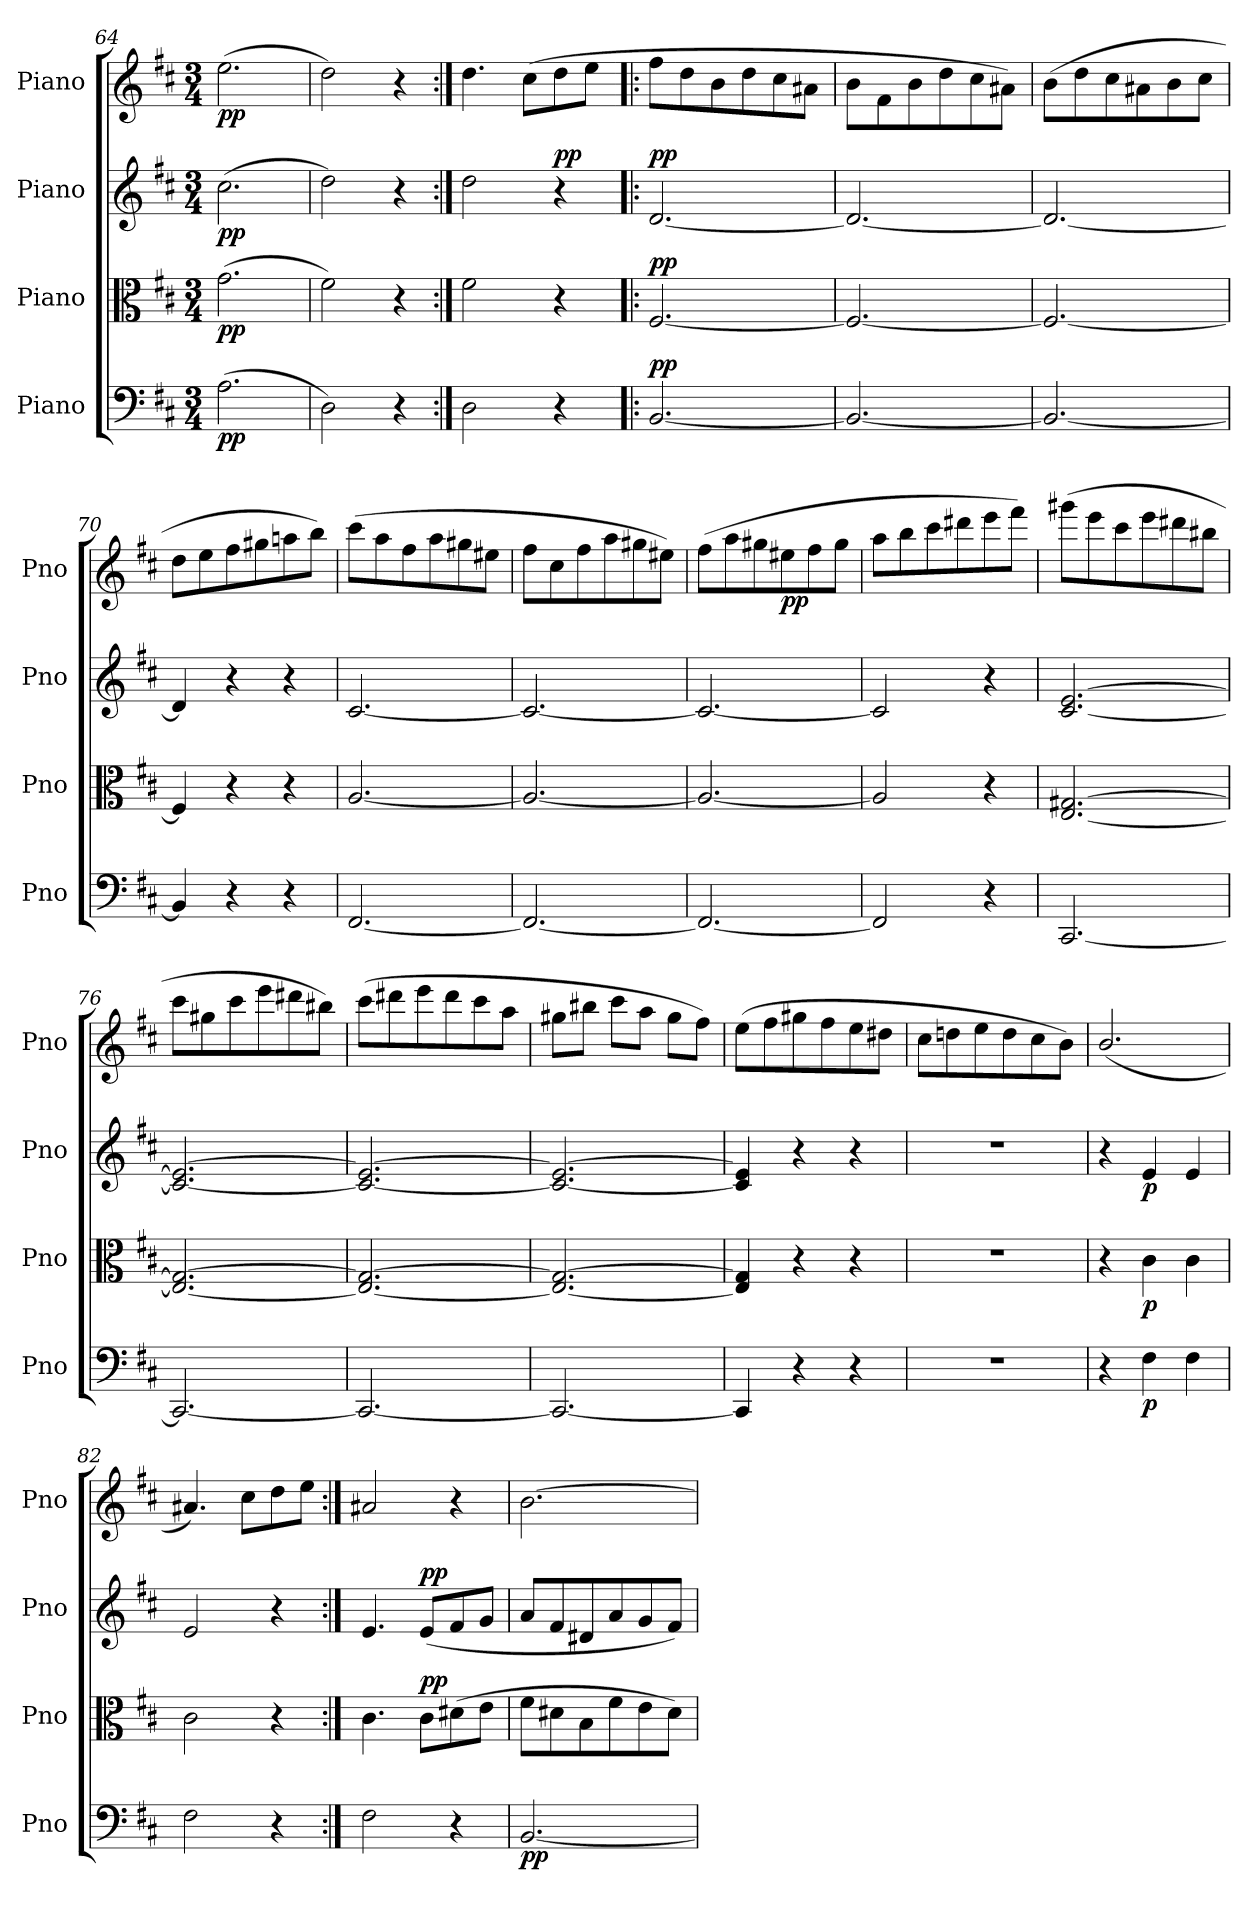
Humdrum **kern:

**kern	**dynam	**kern	**dynam	**kern	**dynam	**kern	**dynam
*part4	*part4	*part3	*part3	*part2	*part2	*part1	*part1
*staff4	*staff4	*staff3	*staff3	*staff2	*staff2	*staff1	*staff1
*I"Piano	*	*I"Piano	*	*I"Piano	*	*I"Piano	*
*I'Pno	*	*I'Pno	*	*I'Pno	*	*I'Pno	*
*clefF4	*	*clefC3	*	*clefG2	*	*clefG2	*
*k[f#c#]	*	*k[f#c#]	*	*k[f#c#]	*	*k[f#c#]	*
*M3/4	*	*M3/4	*	*M3/4	*	*M3/4	*
=64	=64	=64	=64	=64	=64	=64	=64
!	!LO:DY:b	!	!LO:DY:b	!	!LO:DY:b	!	!LO:DY:b
(>2.A\	pp	(>2.g\	pp	(>2.cc#\	pp	(>2.ee\	pp
=65	=65	=65	=65	=65	=65	=65	=65
2D\)	.	2f#\)	.	2dd\)	.	2dd\)	.
4r	.	4r	.	4r	.	4r	.
=66:|!	=66:|!	=66:|!	=66:|!	=66:|!	=66:|!	=66:|!	=66:|!
2D\	.	2f#\	.	2dd\	.	4.dd\	.
.	.	.	.	.	.	(>8cc#\L	.
!	!	!	!	!	!LO:DY:a	!	!
4r	.	4r	.	4r	pp	8dd\	.
.	.	.	.	.	.	8ee\J	.
!!LO:PB:g=z
=67!|:	=67!|:	=67!|:	=67!|:	=67!|:	=67!|:	=67!|:	=67!|:
!	!LO:DY:a	!	!LO:DY:a	!	!LO:DY:a	!	!
[2.BB/	pp	[2.F#/	pp	[2.d/	pp	8ff#\L	.
.	.	.	.	.	.	8dd\	.
.	.	.	.	.	.	8b\	.
.	.	.	.	.	.	8dd\	.
.	.	.	.	.	.	8cc#\	.
.	.	.	.	.	.	8a#X\J	.
!!LO:LB:g=z
=68	=68	=68	=68	=68	=68	=68	=68
2.BB/_	.	2.F#/_	.	2.d/_	.	8b\L	.
.	.	.	.	.	.	8f#\	.
.	.	.	.	.	.	8b\	.
.	.	.	.	.	.	8dd\	.
.	.	.	.	.	.	8cc#\	.
.	.	.	.	.	.	8a#X\J)	.
=69	=69	=69	=69	=69	=69	=69	=69
2.BB/_	.	2.F#/_	.	2.d/_	.	(>8b\L	.
.	.	.	.	.	.	8dd\	.
.	.	.	.	.	.	8cc#\	.
.	.	.	.	.	.	8a#X\	.
.	.	.	.	.	.	8b\	.
.	.	.	.	.	.	8cc#\J	.
=70	=70	=70	=70	=70	=70	=70	=70
4BB/]	.	4F#/]	.	4d/]	.	8dd\L	.
.	.	.	.	.	.	8ee\	.
4r	.	4r	.	4r	.	8ff#\	.
.	.	.	.	.	.	8gg#X\	.
4r	.	4r	.	4r	.	8aan\	.
.	.	.	.	.	.	8bb\J)	.
=71	=71	=71	=71	=71	=71	=71	=71
[2.FF#/	.	[2.A/	.	[2.c#/	.	(>8ccc#\L	.
.	.	.	.	.	.	8aa\	.
.	.	.	.	.	.	8ff#\	.
.	.	.	.	.	.	8aa\	.
.	.	.	.	.	.	8gg#X\	.
.	.	.	.	.	.	8ee#X\J	.
=72	=72	=72	=72	=72	=72	=72	=72
2.FF#/_	.	2.A/_	.	2.c#/_	.	8ff#\L	.
.	.	.	.	.	.	8cc#\	.
.	.	.	.	.	.	8ff#\	.
.	.	.	.	.	.	8aa\	.
.	.	.	.	.	.	8gg#X\	.
.	.	.	.	.	.	8ee#X\J)	.
=73	=73	=73	=73	=73	=73	=73	=73
2.FF#/_	.	2.A/_	.	2.c#/_	.	(>8ff#\L	.
.	.	.	.	.	.	8aa\	.
.	.	.	.	.	.	8gg#X\	.
!	!	!	!	!	!	!	!LO:DY:b
.	.	.	.	.	.	8ee#X\	pp
.	.	.	.	.	.	8ff#\	.
.	.	.	.	.	.	8gg#\J	.
=74	=74	=74	=74	=74	=74	=74	=74
2FF#/]	.	2A/]	.	2c#/]	.	8aa\L	.
.	.	.	.	.	.	8bb\	.
.	.	.	.	.	.	8ccc#\	.
.	.	.	.	.	.	8ddd#X\	.
4r	.	4r	.	4r	.	8eee\	.
.	.	.	.	.	.	8fff#\J)	.
!!LO:PB:g=z
=75	=75	=75	=75	=75	=75	=75	=75
[2.CC#/	.	[2.E/ [2.G#X/	.	[2.c#/ [2.e/	.	(>8ggg#X\L	.
.	.	.	.	.	.	8eee\	.
.	.	.	.	.	.	8ccc#\	.
.	.	.	.	.	.	8eee\	.
.	.	.	.	.	.	8ddd#X\	.
.	.	.	.	.	.	8bb#X\J	.
=76	=76	=76	=76	=76	=76	=76	=76
2.CC#/_	.	2.E/_ 2.G#/_	.	2.c#/_ 2.e/_	.	8ccc#\L	.
.	.	.	.	.	.	8gg#X\	.
.	.	.	.	.	.	8ccc#\	.
.	.	.	.	.	.	8eee\	.
.	.	.	.	.	.	8ddd#X\	.
.	.	.	.	.	.	8bb#X\J)	.
=77	=77	=77	=77	=77	=77	=77	=77
2.CC#/_	.	2.E/_ 2.G#/_	.	2.c#/_ 2.e/_	.	(>8ccc#\L	.
.	.	.	.	.	.	8ddd#X\	.
.	.	.	.	.	.	8eee\	.
.	.	.	.	.	.	8ddd#\	.
.	.	.	.	.	.	8ccc#\	.
.	.	.	.	.	.	8aa\J	.
!!LO:LB:g=z
=78	=78	=78	=78	=78	=78	=78	=78
2.CC#/_	.	2.E/_ 2.G#/_	.	2.c#/_ 2.e/_	.	8gg#X\L	.
.	.	.	.	.	.	8bb#X\J	.
.	.	.	.	.	.	8ccc#\L	.
.	.	.	.	.	.	8aa\J	.
.	.	.	.	.	.	8gg#\L	.
.	.	.	.	.	.	8ff#\J)	.
=79	=79	=79	=79	=79	=79	=79	=79
4CC#/]	.	4E/] 4G#/]	.	4c#/] 4e/]	.	(>8ee\L	.
.	.	.	.	.	.	8ff#\	.
4r	.	4r	.	4r	.	8gg#X\	.
.	.	.	.	.	.	8ff#\	.
4r	.	4r	.	4r	.	8ee\	.
.	.	.	.	.	.	8dd#X\J	.
=80	=80	=80	=80	=80	=80	=80	=80
2.r	.	2.r	.	2.r	.	8cc#\L	.
.	.	.	.	.	.	8ddn\	.
.	.	.	.	.	.	8ee\	.
.	.	.	.	.	.	8dd\	.
.	.	.	.	.	.	8cc#\	.
.	.	.	.	.	.	8b\J)	.
=81	=81	=81	=81	=81	=81	=81	=81
4r	.	4r	.	4r	.	(2.b/	.
!	!LO:DY:b	!	!LO:DY:b	!	!LO:DY:b	!	!
4F#\	p	4c#\	p	4e/	p	.	.
4F#\	.	4c#\	.	4e/	.	.	.
=82	=82	=82	=82	=82	=82	=82	=82
2F#\	.	2c#\	.	2e/	.	4.a#X/)	.
.	.	.	.	.	.	8cc#\L	.
4r	.	4r	.	4r	.	8dd\	.
.	.	.	.	.	.	8ee\J	.
=83:|!	=83:|!	=83:|!	=83:|!	=83:|!	=83:|!	=83:|!	=83:|!
2F#\	.	4.c#\	.	4.e/	.	2a#X/	.
!	!	!	!LO:DY:a	!	!LO:DY:a	!	!
.	.	8c#\L	pp	(>8e/L	pp	.	.
4r	.	(>8d#X\	.	8f#/	.	4r	.
.	.	8e\J	.	8g/J	.	.	.
=84	=84	=84	=84	=84	=84	=84	=84
!	!LO:DY:b	!	!	!	!	!	!
[2.BB/	pp	8f#\L	.	8a/L	.	[2.b\	.
.	.	8d#X\	.	8f#/	.	.	.
.	.	8B\	.	8d#X/	.	.	.
.	.	8f#\	.	8a/	.	.	.
.	.	8e\	.	8g/	.	.	.
.	.	8d#\J)	.	8f#/J)	.	.	.
=	=	=	=	=	=	=	=
*-	*-	*-	*-	*-	*-	*-	*-
